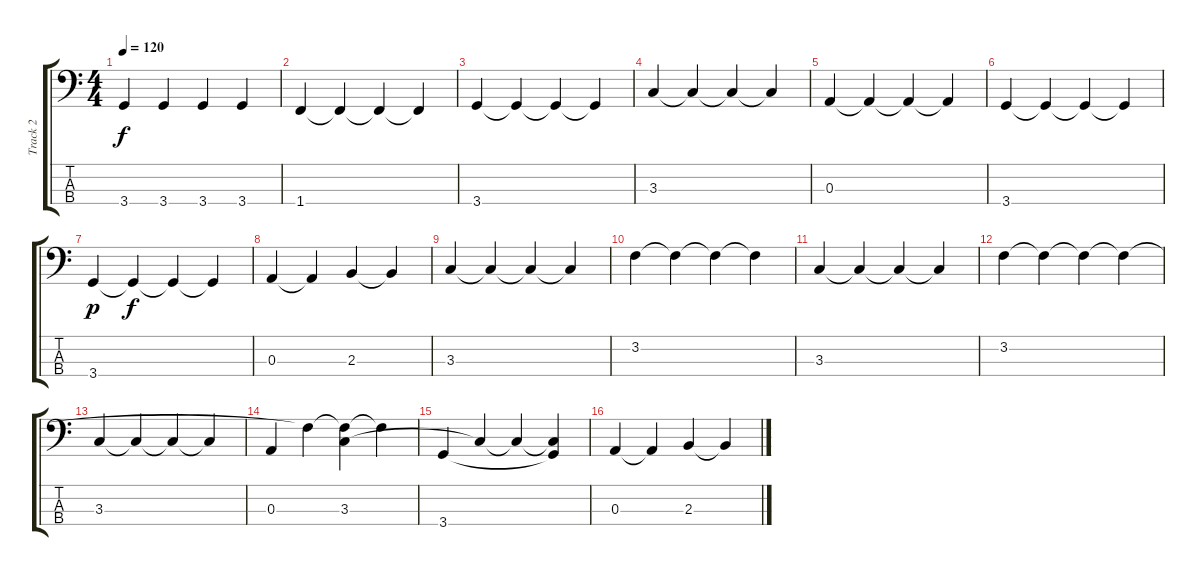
\track ("Track 2" "Track 2") {instrument electricbassfinger}
\staff {score tabs}
\tuning (G2 D2 A1 E1) {hide}
\ts (4 4)
\tempo 120
\clef f4
\ks c
3.4.4{dy f} 3.4.4 3.4.4 3.4.4 |
1.4.4 1.4{t}.4 1.4{t}.4 1.4{t}.4 |
3.4.4 3.4{t}.4 3.4{t}.4 3.4{t}.4 |
3.3.4 3.3{t}.4 3.3{t}.4 3.3{t}.4 |
0.3.4 0.3{t}.4 0.3{t}.4 0.3{t}.4 |
3.4.4 3.4{t}.4 3.4{t}.4 3.4{t}.4 |
3.4.4{dy p} 3.4{t}.4{dy f} 3.4{t}.4 3.4{t}.4 |
0.3.4 0.3{t}.4 2.3.4 2.3{t}.4 |
3.3.4 3.3{t}.4 3.3{t}.4 3.3{t}.4 |
3.2.4 3.2{t}.4 3.2{t}.4 3.2{t}.4 |
3.3.4 3.3{t}.4 3.3{t}.4 3.3{t}.4 |
3.2.4 3.2{t}.4 3.2{t}.4 3.2{t}.4 |
3.3.4 3.3{t}.4 3.3{t}.4 3.3{t}.4 |
0.3.4 3.2{t}.4 (3.2{t} 3.3).4 3.2{t}.4 |
3.4.4 3.3{t}.4 3.3{t}.4 (3.3{t} 3.4{t}).4 |
0.3.4 0.3{t}.4 2.3.4 2.3{t}.4
